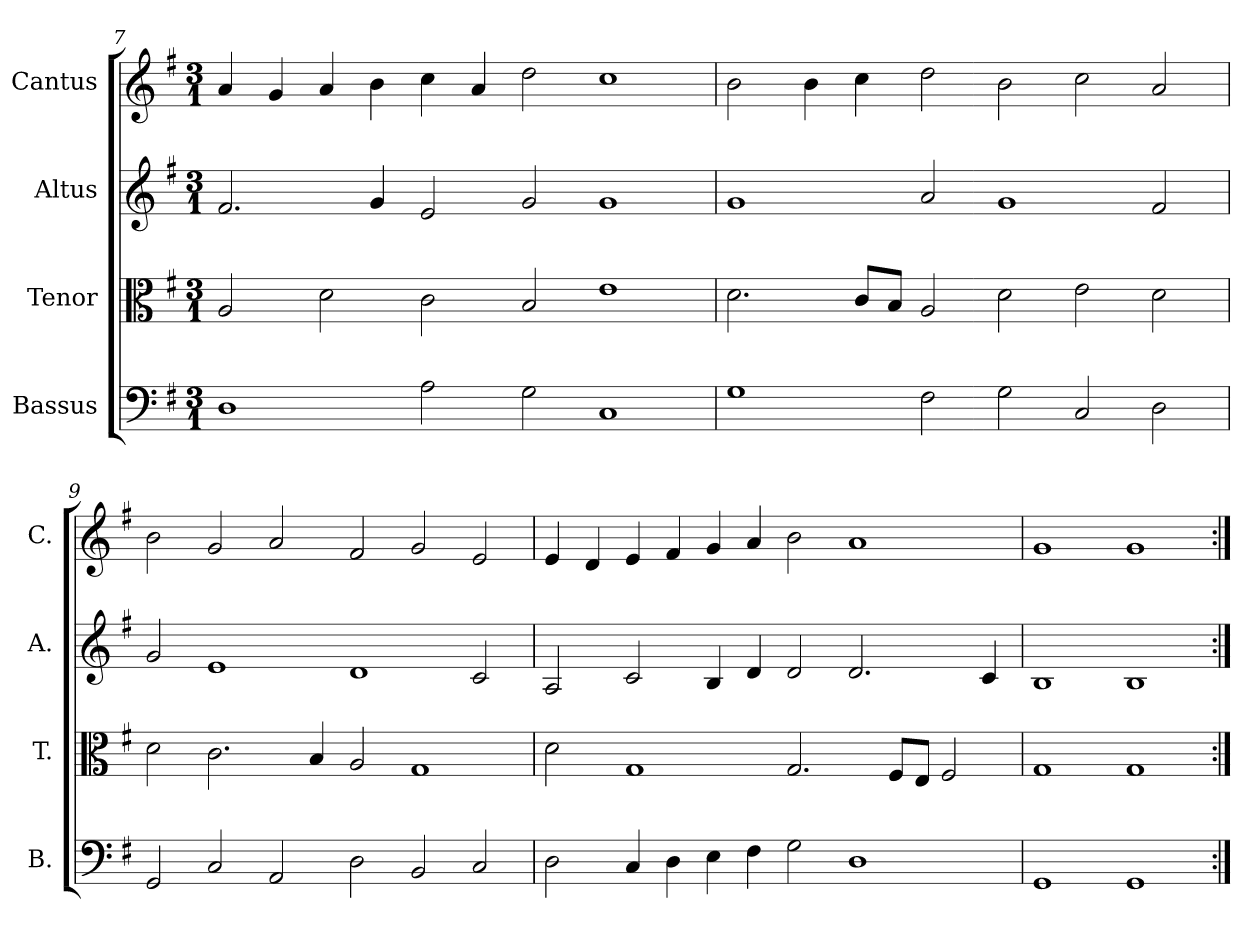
**kern	**kern	**kern	**kern
*part4	*part3	*part2	*part1
*staff4	*staff3	*staff2	*staff1
*I"Bassus	*I"Tenor	*I"Altus	*I"Cantus
*I'B.	*I'T.	*I'A.	*I'C.
!!LO:LB:g=z
*clefF4	*clefC3	*clefG2	*clefG2
*k[f#]	*k[f#]	*k[f#]	*k[f#]
*G:	*G:	*G:	*G:
*M3/1	*M3/1	*M3/1	*M3/1
=7	=7	=7	=7
1D\	2A/	2.f#/	4a/
.	.	.	4g/
.	2d\	.	4a/
.	.	4g/	4b\
2A\	2c\	2e/	4cc\
.	.	.	4a/
2G\	2B/	2g/	2dd\
1C/	1e\	1g/	1cc\
=8	=8	=8	=8
1G\	2.d\	1g/	2b\
.	.	.	4b\
.	8c/L	.	4cc\
.	8B/J	.	.
2F#\	2A/	2a/	2dd\
2G\	2d\	1g/	2b\
2C/	2e\	.	2cc\
2D\	2d\	2f#/	2a/
=9	=9	=9	=9
2GG/	2d\	2g/	2b\
2C/	2.c\	1e/	2g/
2AA/	.	.	2a/
.	4B/	.	.
2D\	2A/	1d/	2f#/
2BB/	1G/	.	2g/
2C/	.	2c/	2e/
=10	=10	=10	=10
2D\	2d\	2A/	4e/
.	.	.	4d/
4C/	1G/	2c/	4e/
4D\	.	.	4f#/
4E\	.	4B/	4g/
4F#\	.	4d/	4a/
2G\	2.G/	2d/	2b\
1D\	.	2.d/	1a/
.	8F#/L	.	.
.	8E/J	.	.
.	2F#/	.	.
.	.	4c/	.
=11	=11	=11	=11
1GG/	1G/	1B/	1g/
1GG/	1G/	1B/	1g/
=:|!	=:|!	=:|!	=:|!
*-	*-	*-	*-
